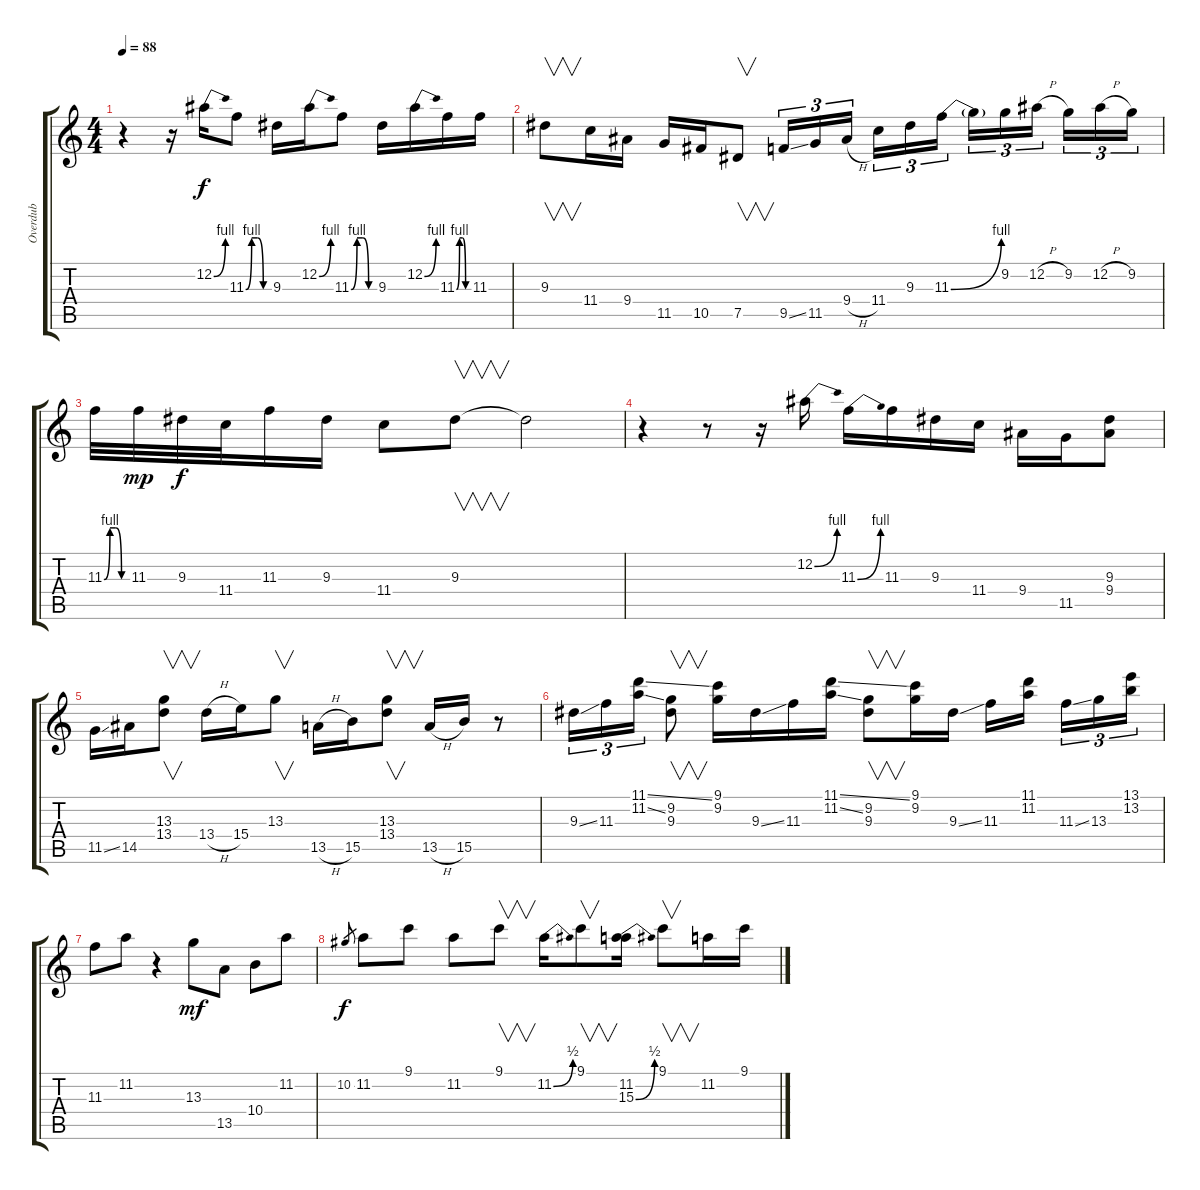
\track ("Overdub" "Overdub") {instrument fretlessbass}
\staff {score tabs}
\tuning (Eb4 Bb3 Gb3 Db3 Ab2 Eb2) {hide}
\ts (4 4)
\tempo 88
\clef g2
\ks c
r.4{dy mp} r.16 12.2{be (bend 0 0 60 4)}.16{dy f} 11.3{be (custom 0 0 15 4 30 4 45 0 60 0)}.8 9.3.16 12.2{be (bend 0 0 60 4)}.16 11.3{be (custom 0 0 15 4 30 4 45 0 60 0)}.8 9.3.16 12.2{be (bend 0 0 60 4)}.16 11.3{be (custom 0 0 15 4 30 4 45 0 60 0)}.16 11.3.16 |
9.3.8{v} 11.4.16 9.4.16 11.5.16 10.5.16 7.5.8{v} 9.5{ss}.16{tu (3 2)} 11.5.16{tu (3 2)} 9.4{h}.16{tu (3 2)} 11.4.16{tu (3 2)} 9.3.16{tu (3 2)} 11.3{be (bend 0 0 60 4)}.16{tu (3 2)} 11.3{t}.16{tu (3 2)} 9.2.16{tu (3 2)} 12.2{h}.16{tu (3 2)} 9.2.16{tu (3 2)} 12.2{h}.16{tu (3 2)} 9.2.16{tu (3 2)} |
11.3{be (custom 0 0 15 4 30 4 45 0 60 0)}.32 11.3.32{dy mp} 9.3.32{dy f} 11.4.32 11.3.16 9.3.16 11.4.8 9.3.8{v} 9.3{t}.2 |
r.4 r.8 r.16 12.2{be (bend 0 0 60 4)}.16 11.3{be (bend 0 0 60 4)}.16 11.3.16 9.3.16 11.4.16 9.4.16 11.5.16 (9.3 9.4).8 |
11.5{ss}.16 14.5.16 (13.3 13.4).8{v} 13.4{h}.16 15.4.16 13.3.8{v} 13.5{h}.16 15.5.16 (13.3 13.4).8{v} 13.5{h}.16 15.5.16 r.8 |
9.3{ss}.16{tu (3 2)} 11.3.16{tu (3 2)} (11.1{ss} 11.2{ss}).16{tu (3 2)} (9.2 9.3).8{v} (9.1 9.2).16 9.3{ss}.16 11.3.16 (11.1{ss} 11.2{ss}).16 (9.2 9.3).8{v} (9.1 9.2).16 9.3{ss}.16 11.3.16 (11.1 11.2).16 11.3{ss}.16{tu (3 2)} 13.3.16{tu (3 2)} (13.1 13.2).16{tu (3 2)} |
11.3.8 11.2.8 r.4 13.3.8{dy mf} 13.5.8 10.4.8 11.2.8 |
10.2.8{gr dy f} 11.2.8 9.1.8 11.2.8 9.1.8{v} 11.2{be (bend 0 0 60 2)}.16 9.1.8{v} (11.2 15.3{be (bend 0 0 60 2)}).16 9.1.8{v} 11.2.16 9.1.16
